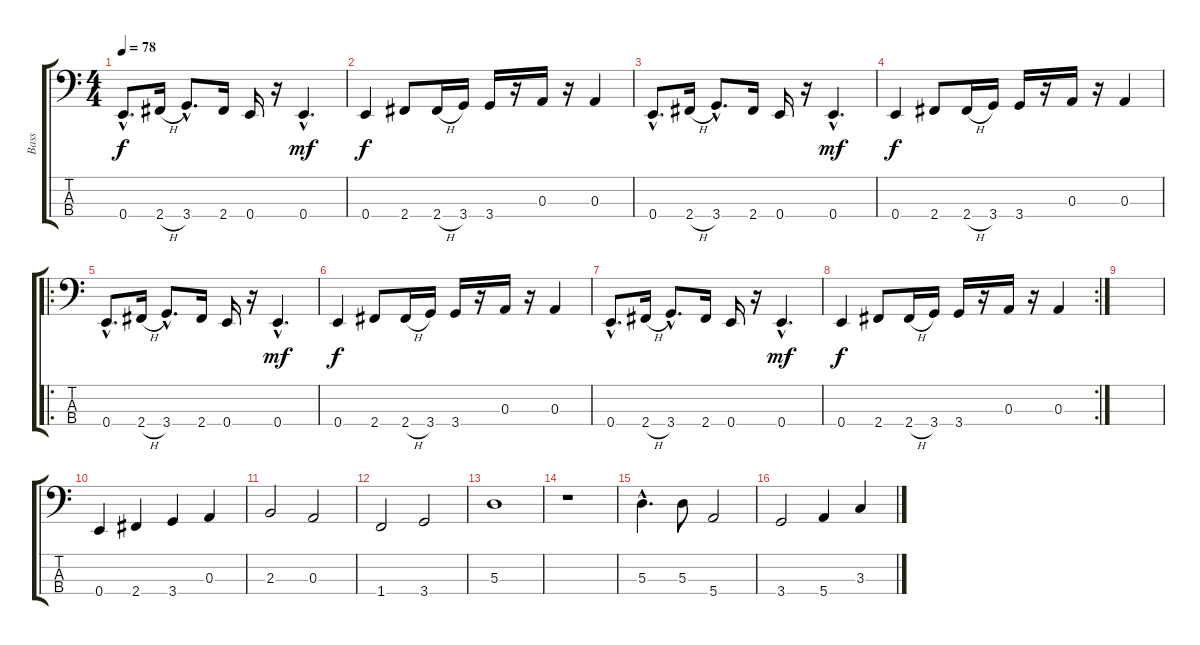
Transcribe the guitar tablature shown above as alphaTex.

\track ("Bass" "Bass") {instrument fretlessbass}
\staff {score tabs}
\tuning (G2 D2 A1 E1) {hide}
\ts (4 4)
\tempo 78
\clef f4
\ks c
0.4{hac}.8{d dy f instrument fretlessbass} 2.4{h}.16 3.4{hac}.8{d} 2.4.16 0.4.16 r.16 0.4{hac}.4{d dy mf} |
0.4.4{dy f} 2.4.8 2.4{h}.16 3.4.16 3.4.16 r.16 0.3.16 r.16 0.3.4 |
0.4{hac}.8{d} 2.4{h}.16 3.4{hac}.8{d} 2.4.16 0.4.16 r.16 0.4{hac}.4{d dy mf} |
0.4.4{dy f} 2.4.8 2.4{h}.16 3.4.16 3.4.16 r.16 0.3.16 r.16 0.3.4 |
\ro
0.4{hac}.8{d} 2.4{h}.16 3.4{hac}.8{d} 2.4.16 0.4.16 r.16 0.4{hac}.4{d dy mf} |
0.4.4{dy f} 2.4.8 2.4{h}.16 3.4.16 3.4.16 r.16 0.3.16 r.16 0.3.4 |
0.4{hac}.8{d} 2.4{h}.16 3.4{hac}.8{d} 2.4.16 0.4.16 r.16 0.4{hac}.4{d dy mf} |
\rc 2
0.4.4{dy f} 2.4.8 2.4{h}.16 3.4.16 3.4.16 r.16 0.3.16 r.16 0.3.4 |
|
0.4.4 2.4.4 3.4.4 0.3.4 |
2.3.2 0.3.2 |
1.4.2 3.4.2 |
5.3.1 |
r.1 |
5.3{hac}.4{d} 5.3.8 5.4.2 |
3.4.2 5.4.4 3.3.4
